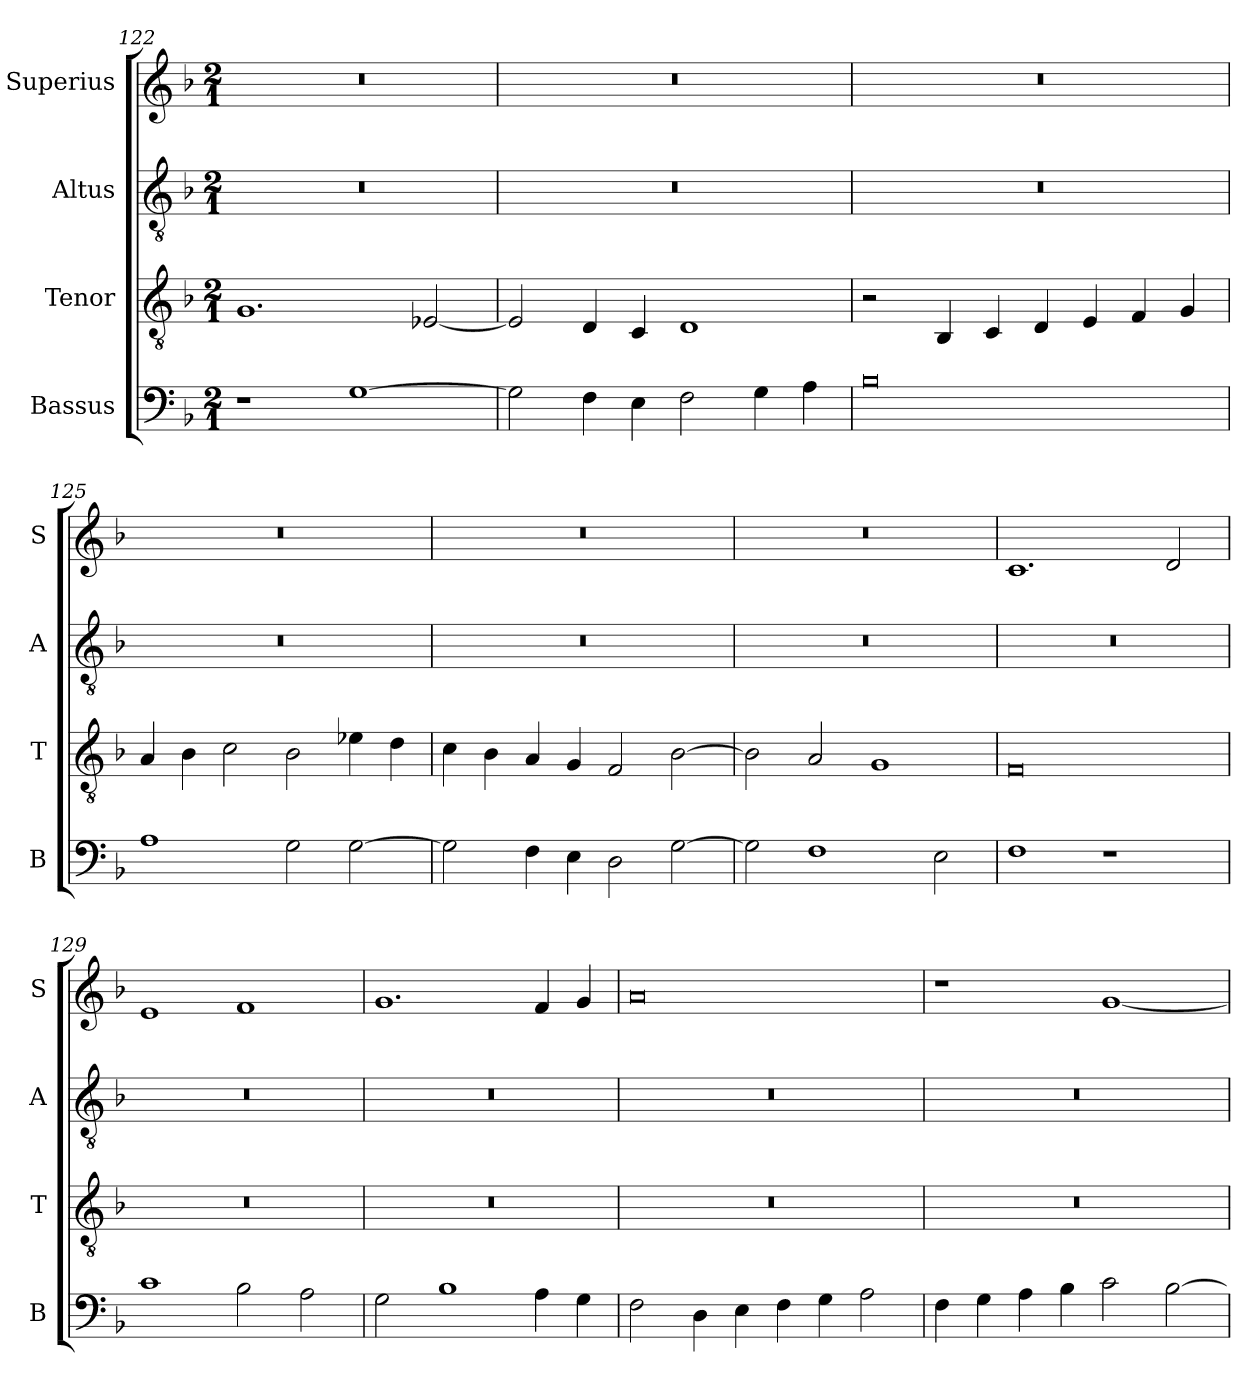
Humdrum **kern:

**kern	**kern	**kern	**kern
*part4	*part3	*part2	*part1
*staff4	*staff3	*staff2	*staff1
*I"Bassus	*I"Tenor	*I"Altus	*I"Superius
*I'B	*I'T	*I'A	*I'S
*clefF4	*clefGv2	*clefGv2	*clefG2
*k[b-]	*k[b-]	*k[b-]	*k[b-]
*M2/1	*M2/1	*M2/1	*M2/1
=122	=122	=122	=122
1r	1.G	0r	0r
[1G	.	.	.
.	[2E-X/	.	.
=123	=123	=123	=123
2G\]	2E-/]	0r	0r
4F\	4D/	.	.
4E\	4C/	.	.
2F\	1D	.	.
4G\	.	.	.
4A\	.	.	.
=124	=124	=124	=124
0B-	2r	0r	0r
.	4BB-/	.	.
.	4C/	.	.
.	4D/	.	.
.	4E/	.	.
.	4F/	.	.
.	4G/	.	.
=125	=125	=125	=125
1A	4A/	0r	0r
.	4B-\	.	.
.	2c\	.	.
2G\	2B-\	.	.
[2G\	4e-X\	.	.
.	4d\	.	.
=126	=126	=126	=126
2G\]	4c\	0r	0r
.	4B-\	.	.
4F\	4A/	.	.
4E\	4G/	.	.
2D\	2F/	.	.
[2G\	[2B-\	.	.
=127	=127	=127	=127
2G\]	2B-\]	0r	0r
1F	2A/	.	.
.	1G	.	.
2E\	.	.	.
=128	=128	=128	=128
1F	0F	0r	1.c
1r	.	.	.
.	.	.	2d/
=129	=129	=129	=129
1c	0r	0r	1e
2B-\	.	.	1f
2A\	.	.	.
=130	=130	=130	=130
2G\	0r	0r	1.g
1B-	.	.	.
4A\	.	.	4f/
4G\	.	.	4g/
=131	=131	=131	=131
2F\	0r	0r	0a
4D\	.	.	.
4E\	.	.	.
4F\	.	.	.
4G\	.	.	.
2A\	.	.	.
=132	=132	=132	=132
4F\	0r	0r	1r
4G\	.	.	.
4A\	.	.	.
4B-\	.	.	.
2c\	.	.	[1g
[2B-\	.	.	.
=	=	=	=
*-	*-	*-	*-
